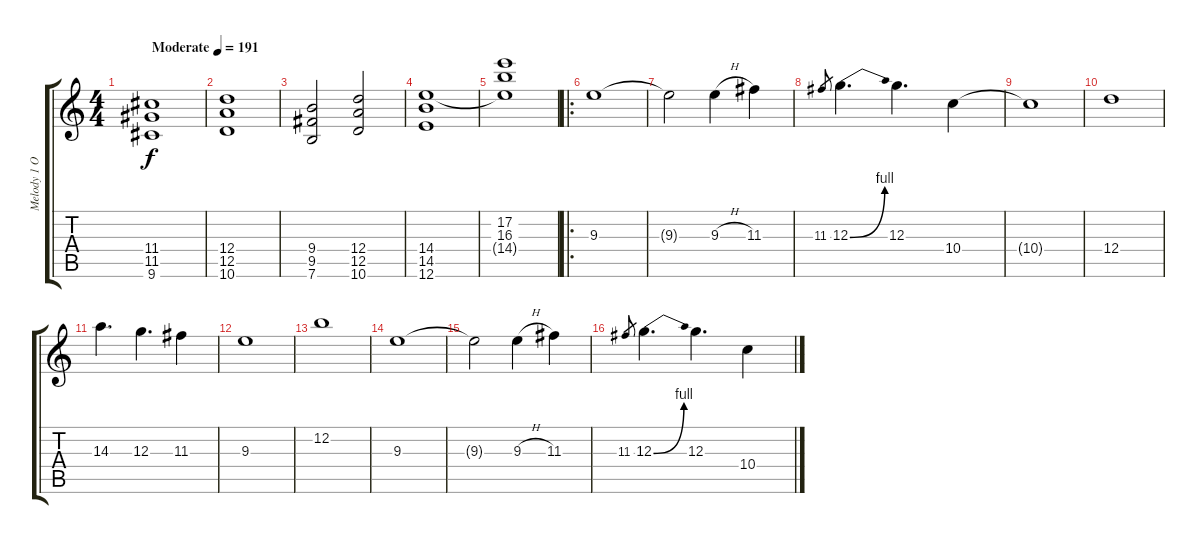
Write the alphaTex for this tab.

\track ("Melody 1 Oct Down for Accompanied Guitar" "Melody 1 O") {instrument distortionguitar}
\staff {score tabs}
\tuning (E4 B3 G3 D3 A2 E2) {hide}
\ts (4 4)
\tempo (191 "Moderate")
\clef g2
\ks c
(11.4 11.5 9.6).1{dy f instrument distortionguitar} |
(12.4 12.5 10.6).1 |
(9.4 9.5 7.6).2 (12.4 12.5 10.6).2 |
(14.4 14.5 12.6).1 |
(17.2 16.3 14.4{t}).1 |
\ro
9.3.1 |
9.3{t}.2 9.3{h}.4 11.3.4 |
11.3.8{gr} 12.3{be (bend 0 0 60 4)}.4{d} 12.3.4{d} 10.4.4 |
10.4{t}.1 |
12.4.1 |
14.3.4{d} 12.3.4{d} 11.3.4 |
9.3.1 |
12.2.1 |
9.3.1 |
9.3{t}.2 9.3{h}.4 11.3.4 |
11.3.8{gr} 12.3{be (bend 0 0 60 4)}.4{d} 12.3.4{d} 10.4.4
